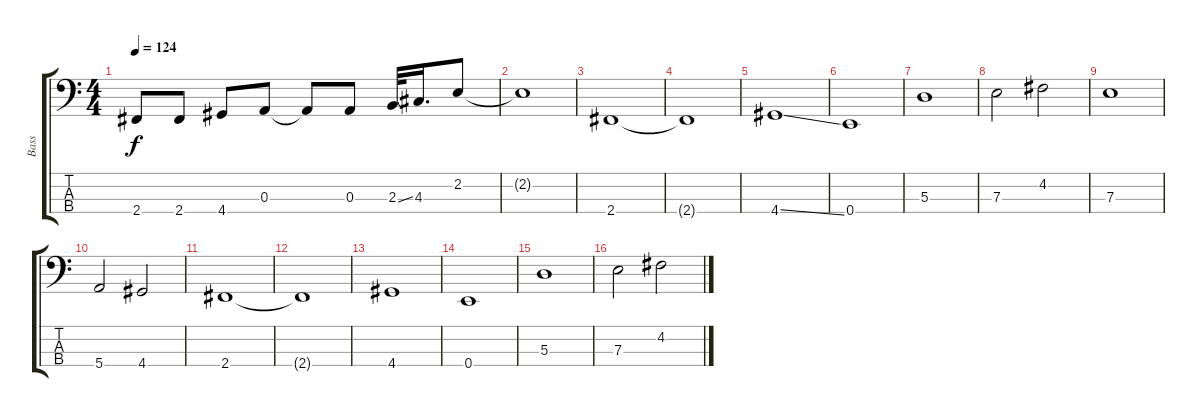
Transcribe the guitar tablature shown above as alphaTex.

\track ("Bass" "Bass") {instrument electricbasspick}
\staff {score tabs}
\tuning (G2 D2 A1 E1) {hide}
\ts (4 4)
\tempo 124
\clef f4
\ks c
2.4.8{dy f} 2.4.8 4.4.8 0.3.8 0.3{t}.8 0.3.8 2.3{ss}.32 4.3.16{d} 2.2.8 |
2.2{t}.1 |
2.4.1 |
2.4{t}.1 |
4.4{ss}.1 |
0.4.1 |
5.3.1 |
7.3.2 4.2.2 |
7.3.1 |
5.4.2 4.4.2 |
2.4.1 |
2.4{t}.1 |
4.4.1 |
0.4.1 |
5.3.1 |
7.3.2 4.2.2
